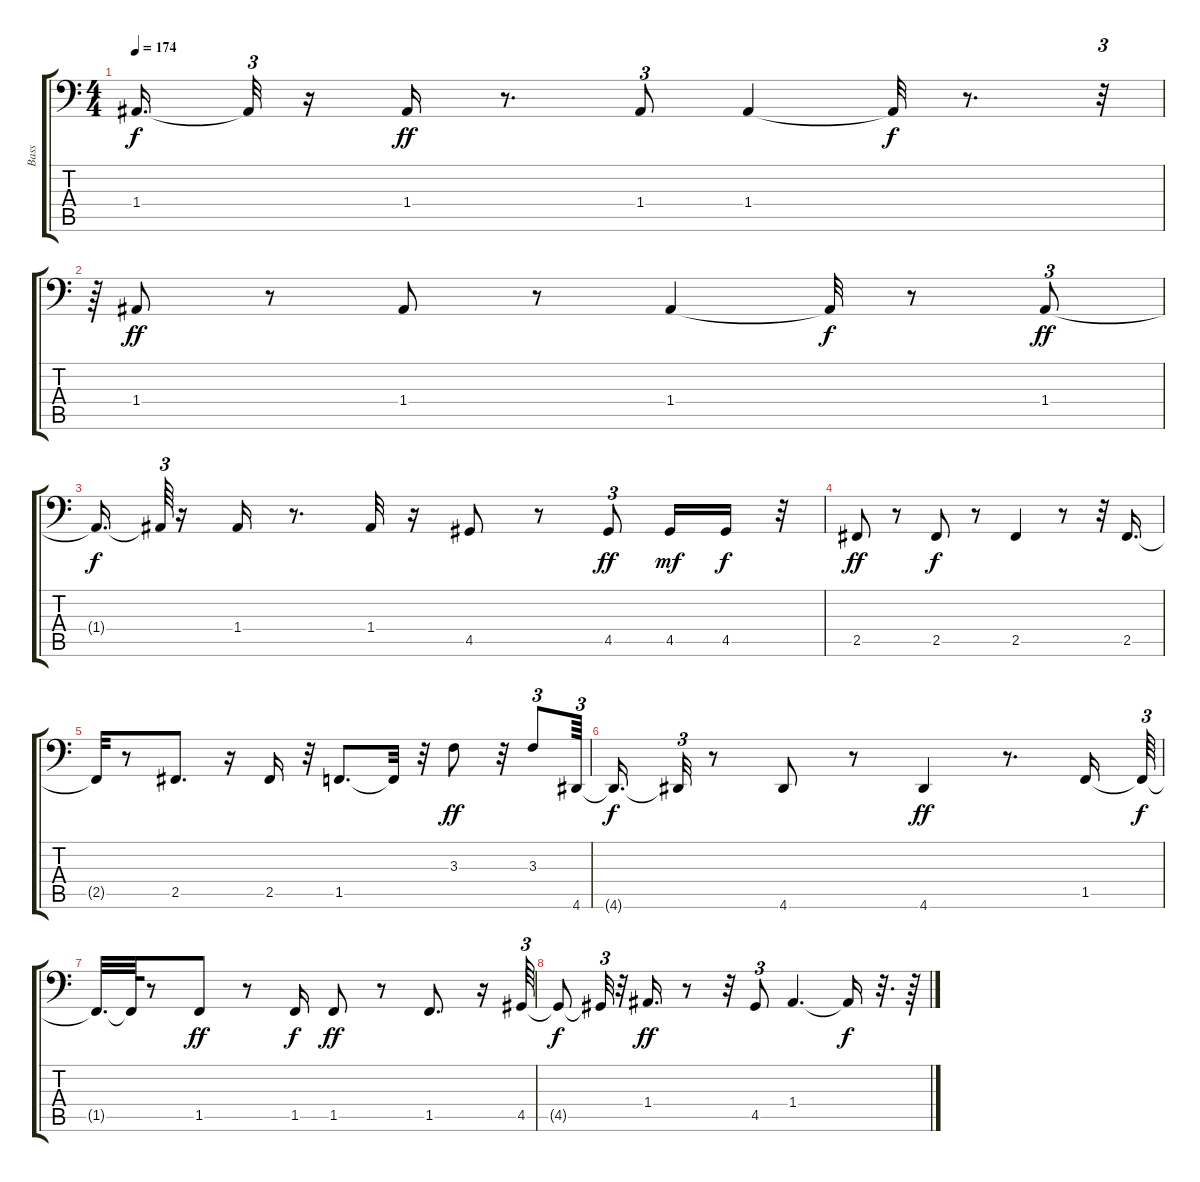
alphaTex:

\track ("Bass" "Bass") {instrument slapbass2}
\staff {score tabs}
\tuning (C3 G2 D2 A1 E1 B0) {hide}
\ts (4 4)
\tempo 174
\clef f4
\ks c
1.4{t}.16{d dy f} 1.4{t}.32{tu (3 2)} r.16 1.4.16{dy ff} r.8{d} 1.4.8{tu (3 2)} 1.4.4 1.4{t}.32{dy f} r.8{d} r.32{tu (3 2)} |
r.64{tu (3 2)} 1.4.8{dy ff} r.8 1.4.8 r.8 1.4.4 1.4{t}.32{dy f} r.8 1.4.8{tu (3 2) dy ff} |
1.4{t}.16{d dy f} 1.4{t}.64{tu (3 2)} r.16 1.4.16 r.8{d} 1.4.32 r.16 4.5.8 r.8 4.5.8{tu (3 2) dy ff} 4.5.16{dy mf} 4.5.16{dy f} r.32 |
2.5.8{dy ff} r.8 2.5.8{dy f} r.8 2.5.4 r.8 r.32 2.5.16{d} |
2.5{t}.32 r.8 2.5.8{d} r.16 2.5.16 r.32 1.5.8{d} 1.5{t}.32 r.32 3.3.8{dy ff} r.32 3.3.8{tu (3 2)} 4.6.64{tu (3 2)} |
4.6{t}.16{d dy f} 4.6{t}.32{tu (3 2)} r.8 4.6.8 r.8 4.6.4{dy ff} r.8{d} 1.5.16 1.5{t}.64{tu (3 2) dy f} |
1.5{t}.32{d} 1.5{t}.64 r.8 1.5.8{dy ff} r.8 1.5.16{dy f} 1.5.8{dy ff} r.8 1.5.8{d} r.16 4.5.64{tu (3 2)} |
4.5{t}.8{dy f} 4.5{t}.32{tu (3 2)} r.32 1.4.16{d dy ff} r.8 r.32 4.5.8{tu (3 2)} 1.4.4{d} 1.4{t}.16{dy f} r.32{d} r.64
